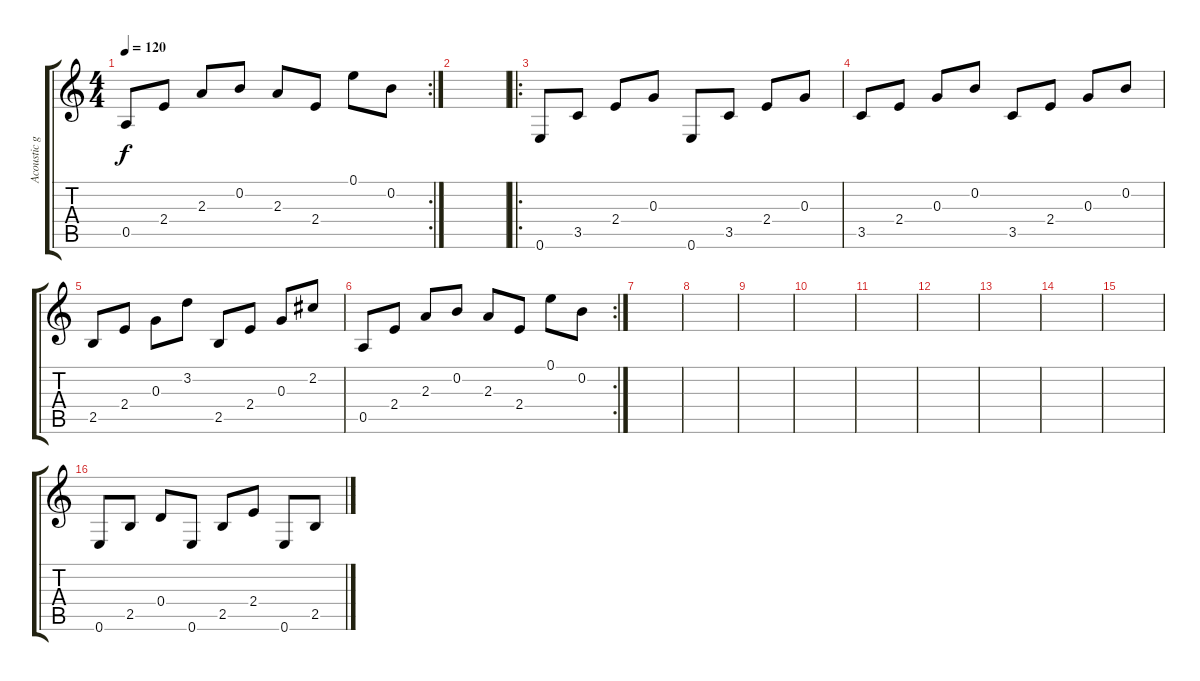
\track ("Acoustic guitar" "Acoustic g") {instrument acousticguitarsteel}
\staff {score tabs}
\tuning (E4 B3 G3 D3 A2 E2) {hide}
\rc 2
\ts (4 4)
\tempo 120
\clef g2
\ks c
0.5.8{dy f} 2.4.8 2.3.8 0.2.8 2.3.8 2.4.8 0.1.8 0.2.8 |
|
\ro
0.6.8 3.5.8 2.4.8 0.3.8 0.6.8 3.5.8 2.4.8 0.3.8 |
3.5.8 2.4.8 0.3.8 0.2.8 3.5.8 2.4.8 0.3.8 0.2.8 |
2.5.8 2.4.8 0.3.8 3.2.8 2.5.8 2.4.8 0.3.8 2.2.8 |
\rc 2
0.5.8 2.4.8 2.3.8 0.2.8 2.3.8 2.4.8 0.1.8 0.2.8 |
|
|
|
|
|
|
|
|
|
0.6.8 2.5.8 0.4.8 0.6.8 2.5.8 2.4.8 0.6.8 2.5.8
